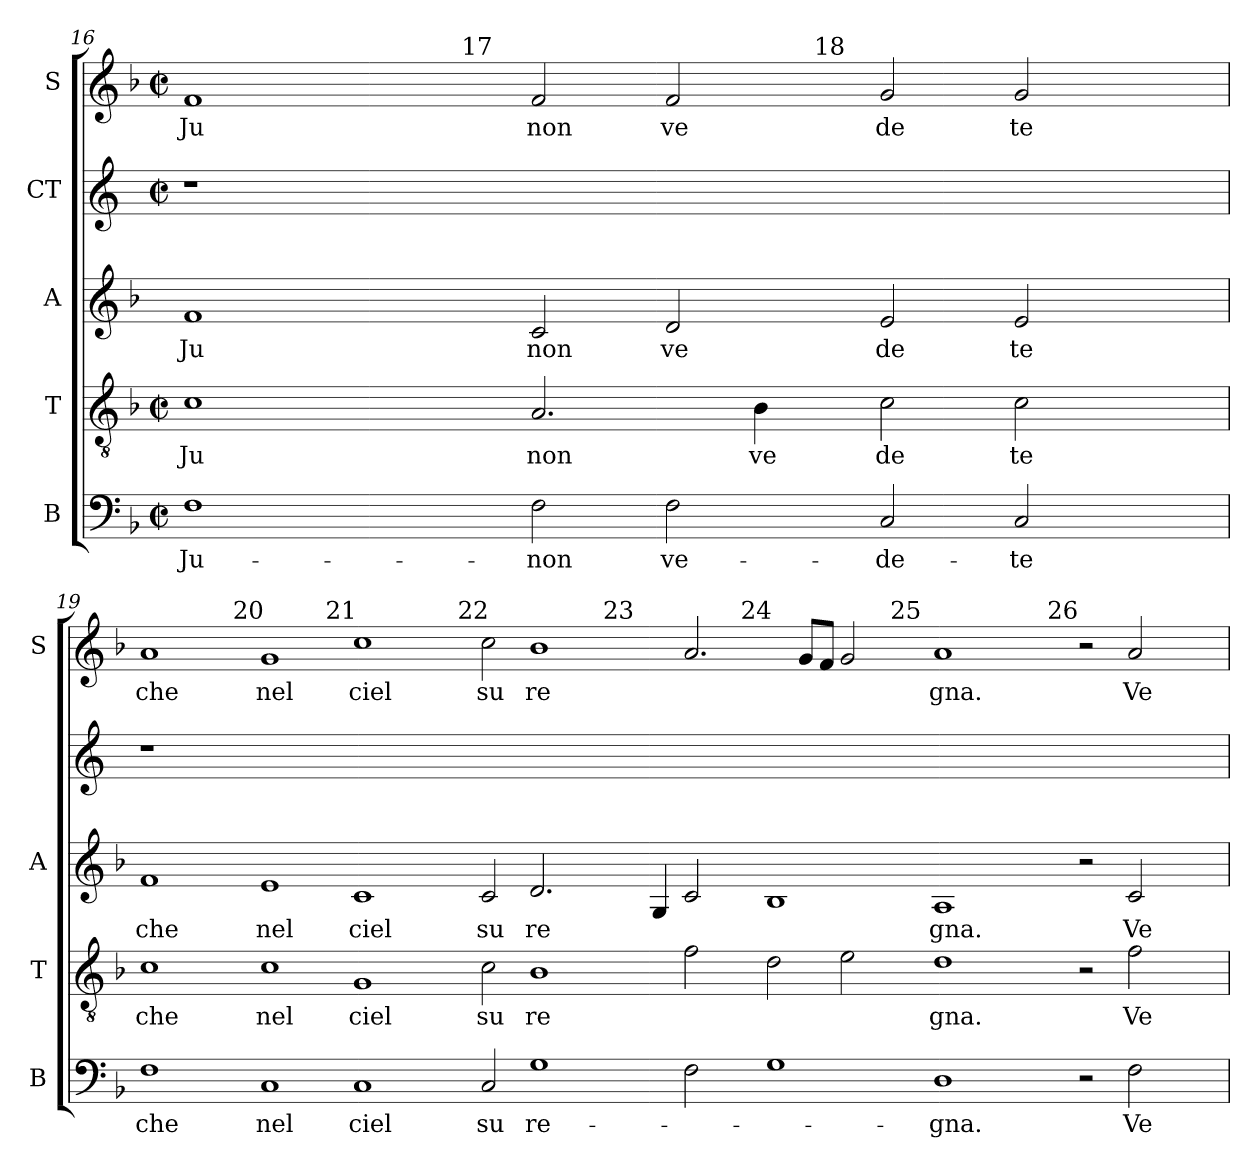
**kern	**text	**kern	**text	**kern	**text	**kern	**kern	**text
*part5	*part5	*part4	*part4	*part3	*part3	*part2	*part1	*part1
*staff5	*staff5	*staff4	*staff4	*staff3	*staff3	*staff2	*staff1	*staff1
*I"B	*	*I"T	*	*I"A	*	*I"CT	*I"S	*
*I'B	*	*I'T	*	*I'A	*	*	*I'S	*
*clefF4	*	*clefGv2	*	*clefG2	*	*clefG2	*clefG2	*
*k[b-]	*	*k[b-]	*	*k[b-]	*	*	*k[b-]	*
*F:	*	*F:	*	*F:	*	*	*F:	*
*M2/2	*	*M2/2	*	*	*	*M2/2	*M2/2	*
*met(c|)	*	*met(c|)	*	*	*	*met(c|)	*met(c|)	*
=16	=16	=16	=16	=16	=16	=16	=16	=16
!	!LO:LY:b:cj	!	!LO:LY:b:cj	!	!LO:LY:b:cj	!	!	!LO:LY:b:cj
*	*	*	*	*	*	*	*^	*
*	*	*	*	*	*	*	*	*^	*
1F	Ju-	1c	Ju	1f	Ju	1r	1f	2ryy	1ryy	Ju
.	.	.	.	.	.	.	.	4ryy	.	.
.	.	.	.	.	.	.	.	16ryy	.	.
.	.	.	.	.	.	.	.	64ryy	.	.
!	!	!	!	!	!	!	!	!LO:TX:a:t=17	!	!
.	.	.	.	.	.	.	.	1ryy	.	.
!	!LO:LY:b:cj	!	!LO:LY:b:cj	!	!LO:LY:b:cj	!	!	!	!	!LO:LY:b:cj
2F\	-non	2.A/	non	2c/	non	0ryy	2f/	.	2ryy	non
!	!LO:LY:b:cj	!	!	!	!LO:LY:b:cj	!	!	!	!	!LO:LY:b:cj
2F\	ve-	.	.	2d/	ve	.	2f/	.	4ryy	ve
!	!	!	!LO:LY:b:cj	!	!	!	!	!	!	!
.	.	4B-\	ve	.	.	.	.	.	16.ryy	.
.	.	.	.	.	.	.	.	1ryy	.	.
!	!	!	!	!	!	!	!	!	!LO:TX:a:t=18	!
.	.	.	.	.	.	.	.	.	1ryy	.
!	!LO:LY:b:cj	!	!LO:LY:b:cj	!	!LO:LY:b:cj	!	!	!	!	!LO:LY:b:cj
2C/	-de-	2c\	de	2e/	de	.	2g/	.	.	de
!	!LO:LY:b:cj	!	!LO:LY:b:cj	!	!LO:LY:b:cj	!	!	!	!	!LO:LY:b:cj
2C/	-te	2c\	te	2e/	te	.	2g/	.	.	te
.	.	.	.	.	.	.	.	8ryy	.	.
.	.	.	.	.	.	.	.	.	8ryy	.
.	.	.	.	.	.	.	.	32.ryy	.	.
.	.	.	.	.	.	.	.	.	32ryy	.
!!LO:LB:g=z
=19	=19	=19	=19	=19	=19	=19	=19	=19	=19	=19
!	!LO:LY:b:cj	!	!LO:LY:b:cj	!	!LO:LY:b:cj	!	!	!	!	!LO:LY:b:cj
*	*	*	*	*	*	*	*^	*^	*^	*
*	*	*	*	*	*	*	*	*	*	*^	*	*	*
1F	che	1c	che	1f	che	1r	1a	2ryy	1ryy	1ryy	1ryy	1ryy	1ryy	che
.	.	.	.	.	.	.	.	4ryy	.	.	.	.	.	.
.	.	.	.	.	.	.	.	32.ryy	.	.	.	.	.	.
!	!	!	!	!	!	!	!	!LO:TX:a:t=20	!	!	!	!	!	!
.	.	.	.	.	.	.	.	1ryy	.	.	.	.	.	.
!	!LO:LY:b:cj	!	!LO:LY:b:cj	!	!LO:LY:b:cj	!	!	!	!	!	!	!	!	!LO:LY:b:cj
1C	nel	1c	nel	1e	nel	1%7ryy	1g	.	1ryy	1ryy	1ryy	1ryy	1ryy	nel
!	!	!	!	!	!	!	!	!LO:TX:a:t=21	!	!	!	!	!	!
.	.	.	.	.	.	.	.	1ryy	.	.	.	.	.	.
!	!LO:LY:b:cj	!	!LO:LY:b:cj	!	!LO:LY:b:cj	!	!	!	!	!	!	!	!	!LO:LY:b:cj
1C	ciel	1G	ciel	1c	ciel	.	1cc	.	2ryy	1ryy	1ryy	1ryy	1ryy	ciel
.	.	.	.	.	.	.	.	.	4ryy	.	.	.	.	.
.	.	.	.	.	.	.	.	.	16.ryy	.	.	.	.	.
.	.	.	.	.	.	.	.	1ryy	.	.	.	.	.	.
!	!	!	!	!	!	!	!	!	!LO:TX:a:t=22	!	!	!	!	!
.	.	.	.	.	.	.	.	.	1ryy	.	.	.	.	.
!	!LO:LY:b:cj	!	!LO:LY:b:cj	!	!LO:LY:b:cj	!	!	!	!	!	!	!	!	!LO:LY:b:cj
2C/	su	2c\	su	2c/	su	.	2cc\	.	.	2ryy	1...ryy	1ryy	1ryy	su
!	!LO:LY:b:cj	!	!LO:LY:b:cj	!	!LO:LY:b:cj	!	!	!	!	!	!	!	!	!LO:LY:b:cj
1G	re-	1B-	re	2.d/	re	.	1b-	.	.	4ryy	.	.	.	re
.	.	.	.	.	.	.	.	.	.	8ryy	.	.	.	.
.	.	.	.	.	.	.	.	1ryy	.	.	.	.	.	.
.	.	.	.	.	.	.	.	.	1ryy	.	.	.	.	.
.	.	.	.	.	.	.	.	.	.	32ryy	.	.	.	.
!	!	!	!	!	!	!	!	!	!	!LO:TX:a:t=23	!	!	!	!
.	.	.	.	.	.	.	.	.	.	1ryy	.	.	.	.
.	.	.	.	.	.	.	.	.	.	.	.	1ryy	1ryy	.
.	.	.	.	4G/	.	.	.	.	.	.	.	.	.	.
2F\	.	2f\	.	2c/	.	.	2.a/	.	.	.	.	.	.	.
.	.	.	.	.	.	.	.	1ryy	.	.	.	.	.	.
.	.	.	.	.	.	.	.	.	1ryy	.	.	.	.	.
!	!	!	!	!	!	!	!	!	!	!	!LO:TX:a:t=24	!	!	!
.	.	.	.	.	.	.	.	.	.	.	1ryy	.	.	.
.	.	.	.	.	.	.	.	.	.	1ryy	.	.	.	.
1G	.	2d\	.	1B-	.	.	.	.	.	.	.	2ryy	1ryy	.
.	.	.	.	.	.	.	8g/L	.	.	.	.	.	.	.
.	.	.	.	.	.	.	8f/J	.	.	.	.	.	.	.
.	.	2e\	.	.	.	.	2g/	.	.	.	.	4ryy	.	.
.	.	.	.	.	.	.	.	.	.	.	.	16ryy	.	.
.	.	.	.	.	.	.	.	1ryy	.	.	.	.	.	.
!	!	!	!	!	!	!	!	!	!	!	!	!LO:TX:a:t=25	!	!
.	.	.	.	.	.	.	.	.	.	.	.	1ryy	.	.
.	.	.	.	.	.	.	.	.	1ryy	.	.	.	.	.
.	.	.	.	.	.	.	.	.	.	.	1ryy	.	.	.
.	.	.	.	.	.	.	.	.	.	1ryy	.	.	.	.
!	!LO:LY:b:cj	!	!LO:LY:b:cj	!	!LO:LY:b:cj	!	!	!	!	!	!	!	!	!LO:LY:b:cj
1D	-gna.	1d	gna.	1A	gna.	.	1a	.	.	.	.	.	2ryy	gna.
.	.	.	.	.	.	.	.	.	.	.	.	.	4ryy	.
.	.	.	.	.	.	.	.	.	.	.	.	.	16..ryy	.
.	.	.	.	.	.	.	.	1ryy	.	.	.	.	.	.
.	.	.	.	.	.	.	.	.	.	.	.	1ryy	.	.
.	.	.	.	.	.	.	.	.	1ryy	.	.	.	.	.
!	!	!	!	!	!	!	!	!	!	!	!	!	!LO:TX:a:t=26	!
.	.	.	.	.	.	.	.	.	.	.	.	.	1ryy	.
.	.	.	.	.	.	.	.	.	.	.	1ryy	.	.	.
.	.	.	.	.	.	.	.	.	.	1ryy	.	.	.	.
2r	.	2r	.	2r	.	.	2r	.	.	.	.	.	.	.
!	!LO:LY:b:cj	!	!LO:LY:b:cj	!	!LO:LY:b:cj	!	!	!	!	!	!	!	!	!LO:LY:b:cj
2F\	Ve-	2f\	Ve	2c/	Ve	.	2a/	.	.	.	.	.	.	Ve
.	.	.	.	.	.	.	.	8ryy	.	.	.	.	.	.
.	.	.	.	.	.	.	.	.	.	.	.	8.ryy	.	.
.	.	.	.	.	.	.	.	.	8ryy	.	.	.	.	.
.	.	.	.	.	.	.	.	.	.	.	.	.	8ryy	.
.	.	.	.	.	.	.	.	.	.	.	8ryy	.	.	.
.	.	.	.	.	.	.	.	.	.	16.ryy	.	.	.	.
.	.	.	.	.	.	.	.	16ryy	.	.	.	.	.	.
.	.	.	.	.	.	.	.	.	32ryy	.	.	.	.	.
.	.	.	.	.	.	.	.	64ryy	.	.	.	.	64ryy	.
*	*	*	*	*	*	*	*v	*v	*v	*v	*v	*v	*v	*
=	=	=	=	=	=	=	=	=
*-	*-	*-	*-	*-	*-	*-	*-	*-
